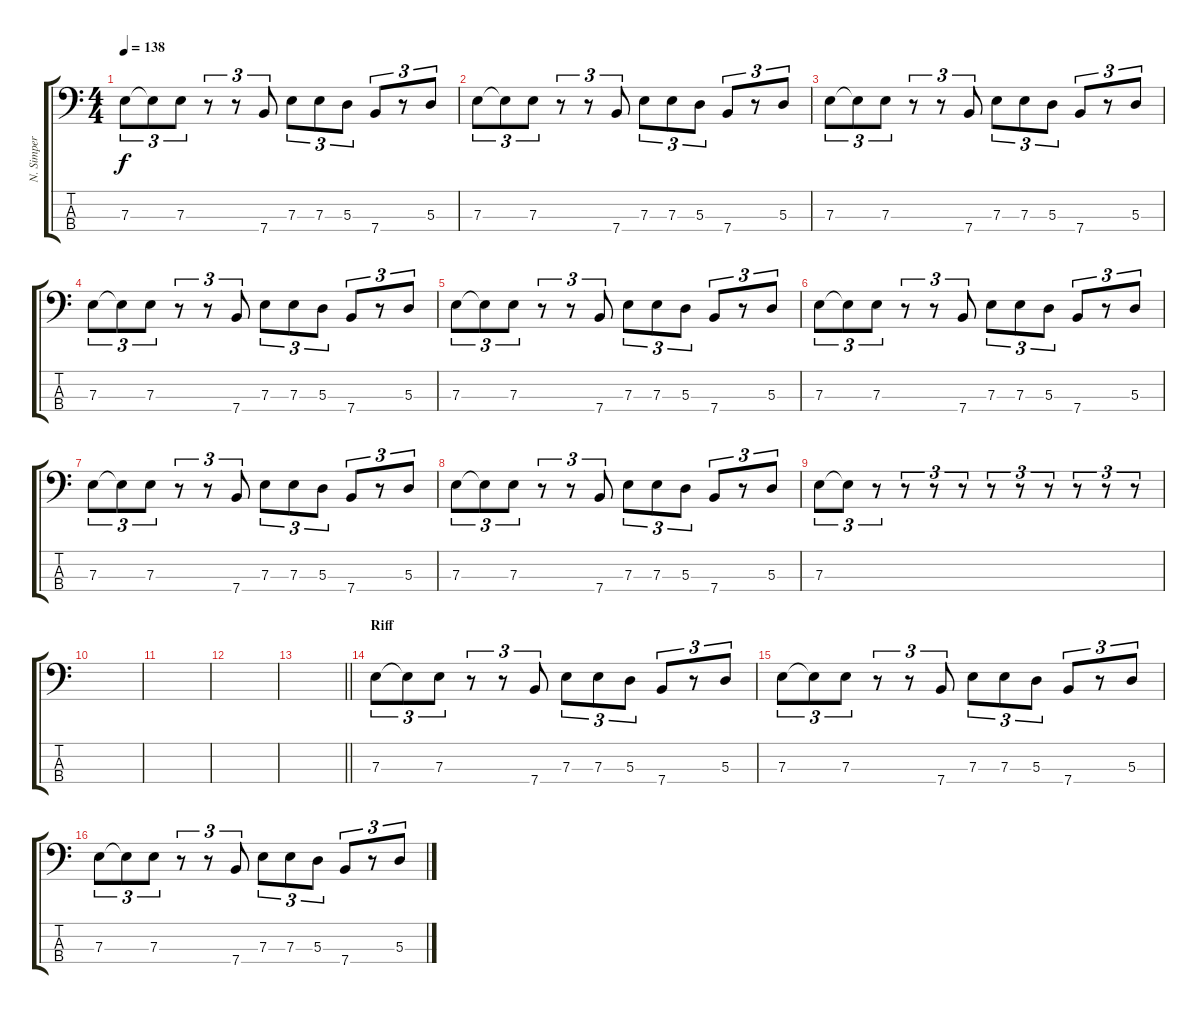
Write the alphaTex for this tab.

\track ("N. Simper" "N. Simper") {instrument electricbassfinger}
\staff {score tabs}
\tuning (G2 D2 A1 E1) {hide}
\ts (4 4)
\tempo 138
\clef f4
\ks c
7.3.8{tu (3 2) dy f} 7.3{t}.8{tu (3 2)} 7.3.8{tu (3 2)} r.8{tu (3 2)} r.8{tu (3 2)} 7.4.8{tu (3 2)} 7.3.8{tu (3 2)} 7.3.8{tu (3 2)} 5.3.8{tu (3 2)} 7.4.8{tu (3 2)} r.8{tu (3 2)} 5.3.8{tu (3 2)} |
7.3.8{tu (3 2)} 7.3{t}.8{tu (3 2)} 7.3.8{tu (3 2)} r.8{tu (3 2)} r.8{tu (3 2)} 7.4.8{tu (3 2)} 7.3.8{tu (3 2)} 7.3.8{tu (3 2)} 5.3.8{tu (3 2)} 7.4.8{tu (3 2)} r.8{tu (3 2)} 5.3.8{tu (3 2)} |
7.3.8{tu (3 2)} 7.3{t}.8{tu (3 2)} 7.3.8{tu (3 2)} r.8{tu (3 2)} r.8{tu (3 2)} 7.4.8{tu (3 2)} 7.3.8{tu (3 2)} 7.3.8{tu (3 2)} 5.3.8{tu (3 2)} 7.4.8{tu (3 2)} r.8{tu (3 2)} 5.3.8{tu (3 2)} |
7.3.8{tu (3 2)} 7.3{t}.8{tu (3 2)} 7.3.8{tu (3 2)} r.8{tu (3 2)} r.8{tu (3 2)} 7.4.8{tu (3 2)} 7.3.8{tu (3 2)} 7.3.8{tu (3 2)} 5.3.8{tu (3 2)} 7.4.8{tu (3 2)} r.8{tu (3 2)} 5.3.8{tu (3 2)} |
7.3.8{tu (3 2)} 7.3{t}.8{tu (3 2)} 7.3.8{tu (3 2)} r.8{tu (3 2)} r.8{tu (3 2)} 7.4.8{tu (3 2)} 7.3.8{tu (3 2)} 7.3.8{tu (3 2)} 5.3.8{tu (3 2)} 7.4.8{tu (3 2)} r.8{tu (3 2)} 5.3.8{tu (3 2)} |
7.3.8{tu (3 2)} 7.3{t}.8{tu (3 2)} 7.3.8{tu (3 2)} r.8{tu (3 2)} r.8{tu (3 2)} 7.4.8{tu (3 2)} 7.3.8{tu (3 2)} 7.3.8{tu (3 2)} 5.3.8{tu (3 2)} 7.4.8{tu (3 2)} r.8{tu (3 2)} 5.3.8{tu (3 2)} |
7.3.8{tu (3 2)} 7.3{t}.8{tu (3 2)} 7.3.8{tu (3 2)} r.8{tu (3 2)} r.8{tu (3 2)} 7.4.8{tu (3 2)} 7.3.8{tu (3 2)} 7.3.8{tu (3 2)} 5.3.8{tu (3 2)} 7.4.8{tu (3 2)} r.8{tu (3 2)} 5.3.8{tu (3 2)} |
7.3.8{tu (3 2)} 7.3{t}.8{tu (3 2)} 7.3.8{tu (3 2)} r.8{tu (3 2)} r.8{tu (3 2)} 7.4.8{tu (3 2)} 7.3.8{tu (3 2)} 7.3.8{tu (3 2)} 5.3.8{tu (3 2)} 7.4.8{tu (3 2)} r.8{tu (3 2)} 5.3.8{tu (3 2)} |
7.3.8{tu (3 2)} 7.3{t}.8{tu (3 2)} r.8{tu (3 2)} r.8{tu (3 2)} r.8{tu (3 2)} r.8{tu (3 2)} r.8{tu (3 2)} r.8{tu (3 2)} r.8{tu (3 2)} r.8{tu (3 2)} r.8{tu (3 2)} r.8{tu (3 2)} |
|
|
|
\barLineRight lightlight
|
\section ("" "Riff")
7.3.8{tu (3 2)} 7.3{t}.8{tu (3 2)} 7.3.8{tu (3 2)} r.8{tu (3 2)} r.8{tu (3 2)} 7.4.8{tu (3 2)} 7.3.8{tu (3 2)} 7.3.8{tu (3 2)} 5.3.8{tu (3 2)} 7.4.8{tu (3 2)} r.8{tu (3 2)} 5.3.8{tu (3 2)} |
7.3.8{tu (3 2)} 7.3{t}.8{tu (3 2)} 7.3.8{tu (3 2)} r.8{tu (3 2)} r.8{tu (3 2)} 7.4.8{tu (3 2)} 7.3.8{tu (3 2)} 7.3.8{tu (3 2)} 5.3.8{tu (3 2)} 7.4.8{tu (3 2)} r.8{tu (3 2)} 5.3.8{tu (3 2)} |
7.3.8{tu (3 2)} 7.3{t}.8{tu (3 2)} 7.3.8{tu (3 2)} r.8{tu (3 2)} r.8{tu (3 2)} 7.4.8{tu (3 2)} 7.3.8{tu (3 2)} 7.3.8{tu (3 2)} 5.3.8{tu (3 2)} 7.4.8{tu (3 2)} r.8{tu (3 2)} 5.3.8{tu (3 2)}
